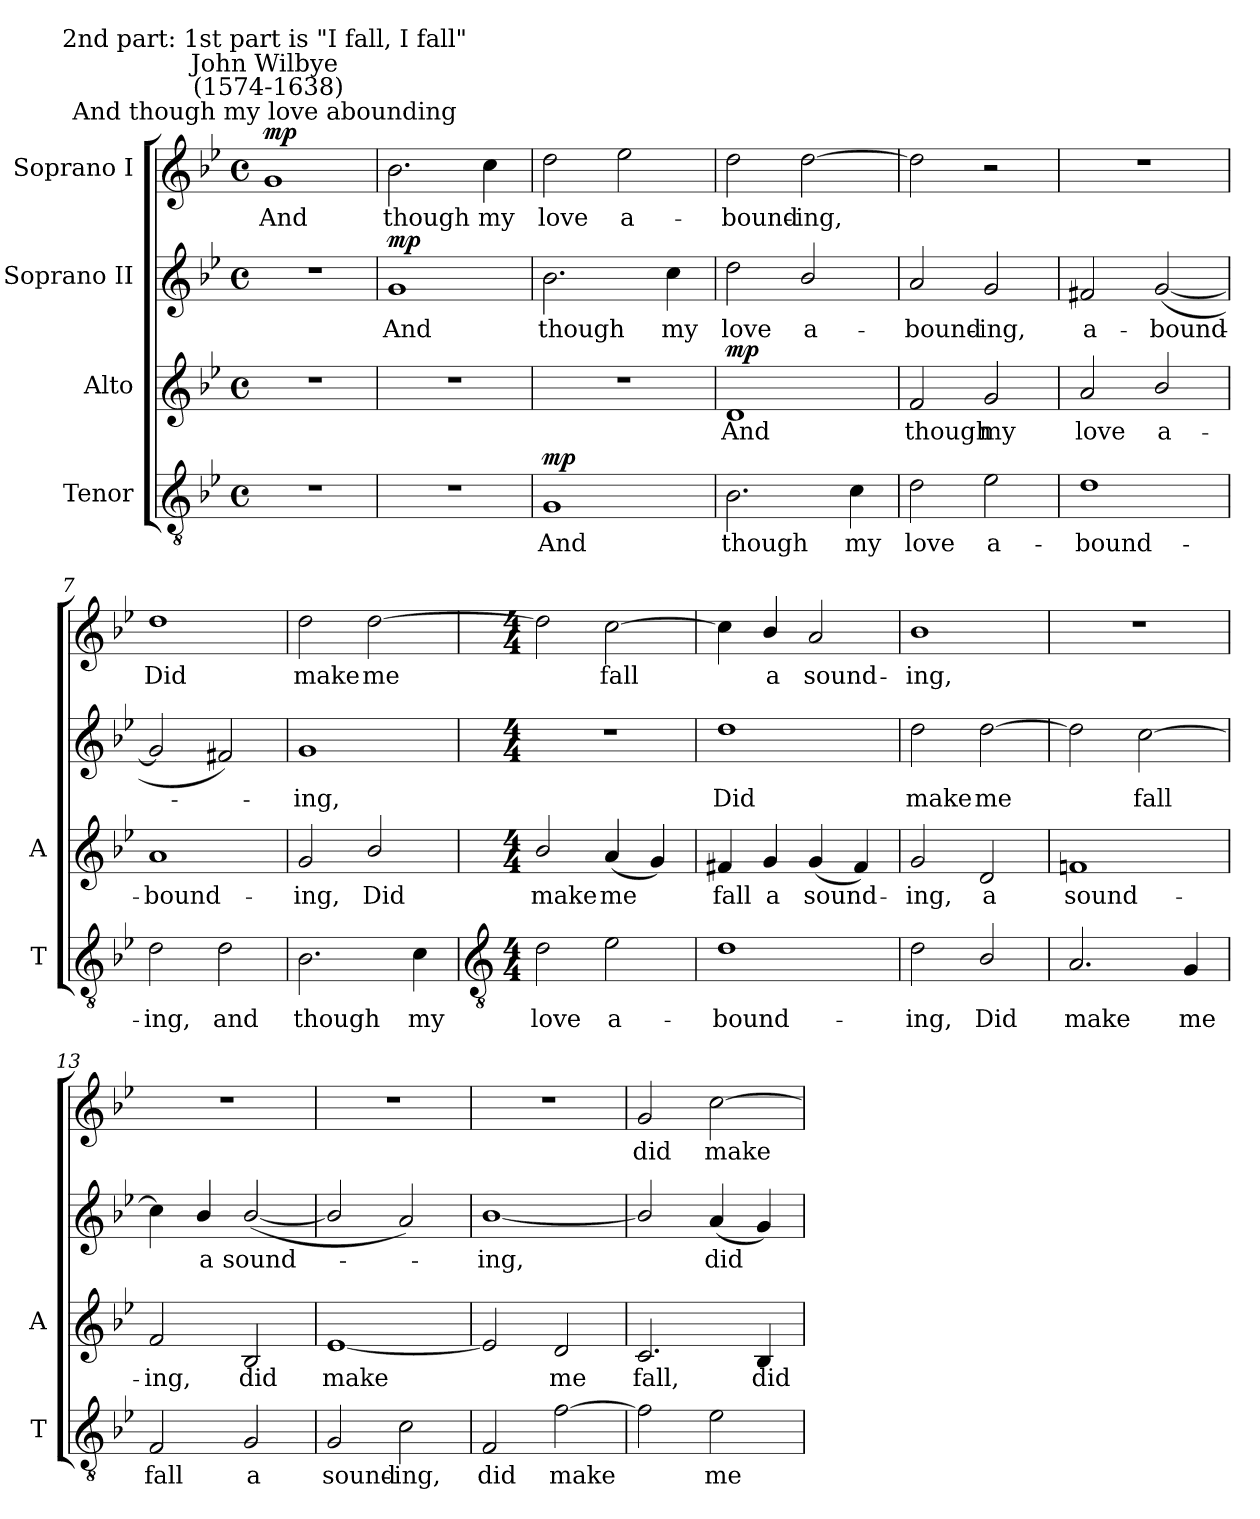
**kern	**text	**dynam	**kern	**text	**dynam	**kern	**text	**dynam	**kern	**text	**dynam
*part4	*part4	*part4	*part3	*part3	*part3	*part2	*part2	*part2	*part1	*part1	*part1
*staff4	*staff4	*staff4	*staff3	*staff3	*staff3	*staff2	*staff2	*staff2	*staff1	*staff1	*staff1
*I"Tenor	*	*	*I"Alto	*	*	*I"Soprano II	*	*	*I"Soprano I	*	*
*I'T	*	*	*I'A	*	*	*	*	*	*	*	*
*clefGv2	*	*	*clefG2	*	*	*clefG2	*	*	*clefG2	*	*
*k[b-e-]	*	*	*k[b-e-]	*	*	*k[b-e-]	*	*	*k[b-e-]	*	*
*B-:	*	*	*B-:	*	*	*B-:	*	*	*B-:	*	*
*M4/4	*	*	*M4/4	*	*	*M4/4	*	*	*M4/4	*	*
*met(c)	*	*	*met(c)	*	*	*met(c)	*	*	*met(c)	*	*
=1	=1	=1	=1	=1	=1	=1	=1	=1	=1	=1	=1
!	!	!	!	!	!	!	!	!	!LO:TX:a:cj:t=And though my love abounding	!	!
!	!	!	!	!	!	!	!	!	!LO:TX:a:cj:t=John Wilbye\n (1574-1638)	!	!
!	!	!	!	!	!	!	!	!	!LO:TX:a:cj:t=2nd part&colon; 1st part is "I fall, I fall"	!	!
!	!	!	!	!	!	!	!	!	!	!LO:LY:b	!LO:DY:b
1r	.	.	1r	.	.	1r	.	.	1g	And	mp
=2	=2	=2	=2	=2	=2	=2	=2	=2	=2	=2	=2
!	!	!	!	!	!	!	!LO:LY:b	!LO:DY:b	!	!LO:LY:b	!
1r	.	.	1r	.	.	1g	And	mp	2.b-	though	.
!	!	!	!	!	!	!	!	!	!	!LO:LY:b	!
.	.	.	.	.	.	.	.	.	4cc	my	.
=3	=3	=3	=3	=3	=3	=3	=3	=3	=3	=3	=3
!	!LO:LY:b	!LO:DY:b	!	!	!	!	!LO:LY:b	!	!	!LO:LY:b	!
1G	And	mp	1r	.	.	2.b-	though	.	2dd	love	.
!	!	!	!	!	!	!	!	!	!	!LO:LY:b	!
.	.	.	.	.	.	.	.	.	2ee-	a-	.
!	!	!	!	!	!	!	!LO:LY:b	!	!	!	!
.	.	.	.	.	.	4cc	my	.	.	.	.
=4	=4	=4	=4	=4	=4	=4	=4	=4	=4	=4	=4
!	!LO:LY:b	!	!	!LO:LY:b	!LO:DY:b	!	!LO:LY:b	!	!	!LO:LY:b	!
2.B-	though	.	1d	And	mp	2dd	love	.	2dd	-bound-	.
!	!	!	!	!	!	!	!LO:LY:b	!	!	!LO:LY:b	!
.	.	.	.	.	.	2b-/	a-	.	[2dd	-ing,	.
!	!LO:LY:b	!	!	!	!	!	!	!	!	!	!
4c	my	.	.	.	.	.	.	.	.	.	.
=5	=5	=5	=5	=5	=5	=5	=5	=5	=5	=5	=5
!	!LO:LY:b	!	!	!LO:LY:b	!	!	!LO:LY:b	!	!	!	!
2d	love	.	2f	though	.	2a	-bound-	.	2dd]	.	.
!	!LO:LY:b	!	!	!LO:LY:b	!	!	!LO:LY:b	!	!	!	!
2e-	a-	.	2g	my	.	2g	-ing,	.	2r	.	.
=6	=6	=6	=6	=6	=6	=6	=6	=6	=6	=6	=6
!	!LO:LY:b	!	!	!LO:LY:b	!	!	!LO:LY:b	!	!	!	!
1d	-bound-	.	2a	love	.	2f#X	a-	.	1r	.	.
!	!	!	!	!LO:LY:b	!	!	!LO:LY:b	!	!	!	!
.	.	.	2b-/	a-	.	(<[2g	-bound-	.	.	.	.
=7	=7	=7	=7	=7	=7	=7	=7	=7	=7	=7	=7
!	!LO:LY:b	!	!	!LO:LY:b	!	!	!	!	!	!LO:LY:b	!
2d	-ing,	.	1a	-bound-	.	2g]	.	.	1dd	Did	.
!	!LO:LY:b	!	!	!	!	!	!	!	!	!	!
2d	and	.	.	.	.	2f#X)	.	.	.	.	.
=8	=8	=8	=8	=8	=8	=8	=8	=8	=8	=8	=8
!	!LO:LY:b	!	!	!LO:LY:b	!	!	!LO:LY:b	!	!	!LO:LY:b	!
2.B-	though	.	2g	-ing,	.	1g	ing,	.	2dd	make	.
!	!	!	!	!LO:LY:b	!	!	!	!	!	!LO:LY:b	!
.	.	.	2b-/	Did	.	.	.	.	[2dd	me	.
!	!LO:LY:b	!	!	!	!	!	!	!	!	!	!
4c	my	.	.	.	.	.	.	.	.	.	.
!!LO:LB:g=z
=9	=9	=9	=9	=9	=9	=9	=9	=9	=9	=9	=9
*clefGv2	*	*	*	*	*	*	*	*	*	*	*
*M4/4	*	*	*M4/4	*	*	*M4/4	*	*	*M4/4	*	*
!	!LO:LY:b	!	!	!LO:LY:b	!	!	!	!	!	!	!
2d	love	.	2b-/	make	.	1r	.	.	2dd]	.	.
!	!LO:LY:b	!	!	!LO:LY:b	!	!	!	!	!	!LO:LY:b	!
2e-	a-	.	(<4a	me	.	.	.	.	[2cc	fall	.
.	.	.	4g)	.	.	.	.	.	.	.	.
=10	=10	=10	=10	=10	=10	=10	=10	=10	=10	=10	=10
!	!LO:LY:b	!	!	!LO:LY:b	!	!	!LO:LY:b	!	!	!	!
1d	-bound-	.	4f#X	fall	.	1dd	Did	.	4cc]	.	.
!	!	!	!	!LO:LY:b	!	!	!	!	!	!LO:LY:b	!
.	.	.	4g	a	.	.	.	.	4b-/	a	.
!	!	!	!	!LO:LY:b	!	!	!	!	!	!LO:LY:b	!
.	.	.	(<4g	sound-	.	.	.	.	2a	sound-	.
.	.	.	4f#)	.	.	.	.	.	.	.	.
=11	=11	=11	=11	=11	=11	=11	=11	=11	=11	=11	=11
!	!LO:LY:b	!	!	!LO:LY:b	!	!	!LO:LY:b	!	!	!LO:LY:b	!
2d	-ing,	.	2g	ing,	.	2dd	make	.	1b-	-ing,	.
!	!LO:LY:b	!	!	!LO:LY:b	!	!	!LO:LY:b	!	!	!	!
2B-/	Did	.	2d	a	.	[2dd	me	.	.	.	.
=12	=12	=12	=12	=12	=12	=12	=12	=12	=12	=12	=12
!	!LO:LY:b	!	!	!LO:LY:b	!	!	!	!	!	!	!
2.A/	make	.	1fn	sound-	.	2dd]	.	.	1r	.	.
!	!	!	!	!	!	!	!LO:LY:b	!	!	!	!
.	.	.	.	.	.	[2cc	fall	.	.	.	.
!	!LO:LY:b	!	!	!	!	!	!	!	!	!	!
4G	me	.	.	.	.	.	.	.	.	.	.
=13	=13	=13	=13	=13	=13	=13	=13	=13	=13	=13	=13
!	!LO:LY:b	!	!	!LO:LY:b	!	!	!	!	!	!	!
2F	fall	.	2f	-ing,	.	4cc]	.	.	1r	.	.
!	!	!	!	!	!	!	!LO:LY:b	!	!	!	!
.	.	.	.	.	.	4b-/	a	.	.	.	.
!	!LO:LY:b	!	!	!LO:LY:b	!	!	!LO:LY:b	!	!	!	!
2G	a	.	2B-	did	.	(<[2b-/	sound-	.	.	.	.
=14	=14	=14	=14	=14	=14	=14	=14	=14	=14	=14	=14
!	!LO:LY:b	!	!	!LO:LY:b	!	!	!	!	!	!	!
2G	sound-	.	[1e-	make	.	2b-/]	.	.	1r	.	.
!	!LO:LY:b	!	!	!	!	!	!	!	!	!	!
2c	-ing,	.	.	.	.	2a)	.	.	.	.	.
=15	=15	=15	=15	=15	=15	=15	=15	=15	=15	=15	=15
!	!LO:LY:b	!	!	!	!	!	!LO:LY:b	!	!	!	!
2F	did	.	2e-]	.	.	[1b-/	ing,	.	1r	.	.
!	!LO:LY:b	!	!	!LO:LY:b	!	!	!	!	!	!	!
[2f	make	.	2d	me	.	.	.	.	.	.	.
=16	=16	=16	=16	=16	=16	=16	=16	=16	=16	=16	=16
!	!	!	!	!LO:LY:b	!	!	!	!	!	!LO:LY:b	!
2f]	.	.	2.c/	fall,	.	2b-/]	.	.	2g	did	.
!	!LO:LY:b	!	!	!	!	!	!LO:LY:b	!	!	!LO:LY:b	!
2e-	me	.	.	.	.	(<4a	did	.	[2cc	make	.
!	!	!	!	!LO:LY:b	!	!	!	!	!	!	!
.	.	.	4B-	did	.	4g)	.	.	.	.	.
=	=	=	=	=	=	=	=	=	=	=	=
*-	*-	*-	*-	*-	*-	*-	*-	*-	*-	*-	*-
